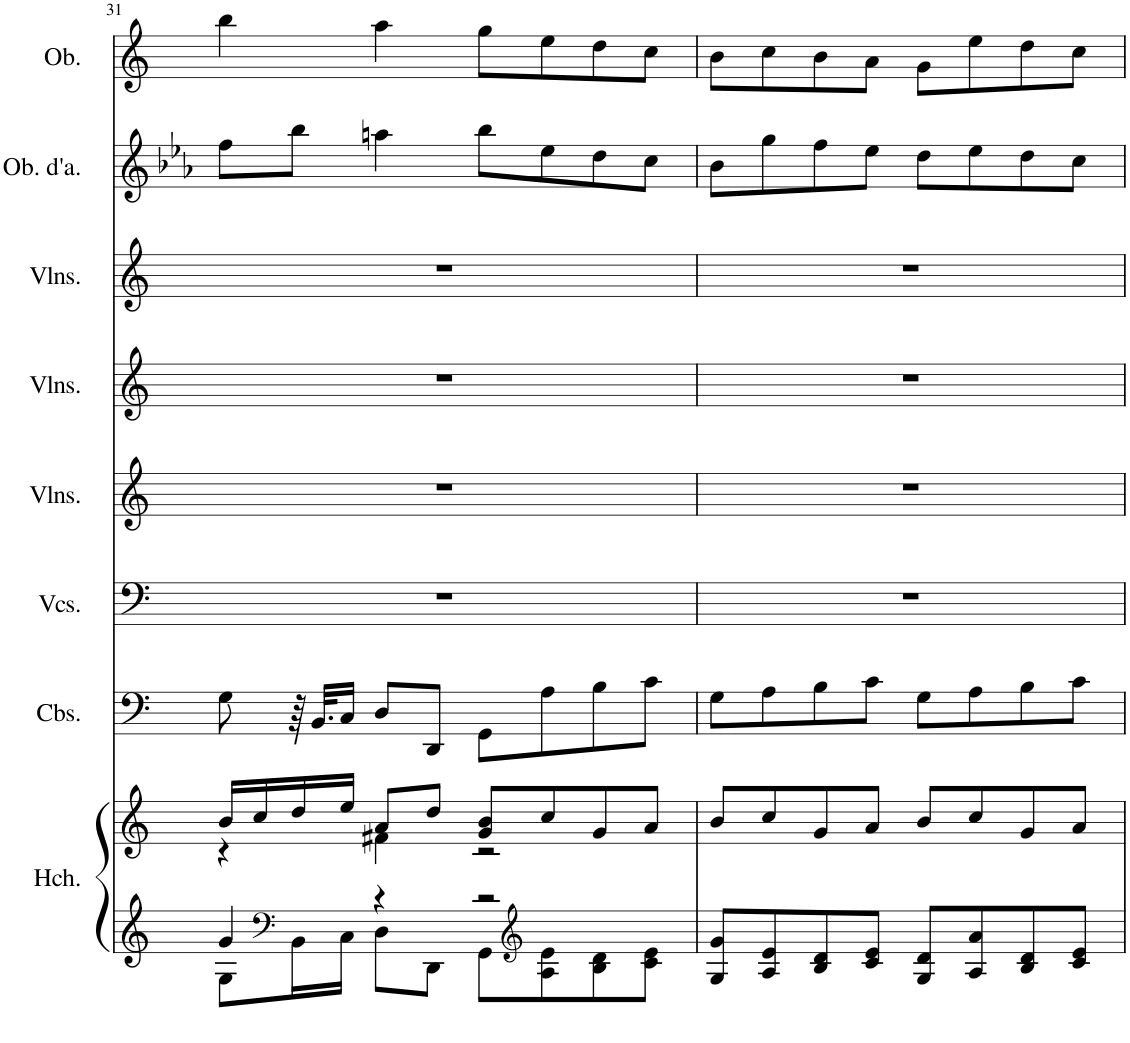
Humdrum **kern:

**kern	**kern	**kern	**kern	**kern	**kern	**kern	**kern	**kern
*part8	*part8	*part7	*part6	*part5	*part4	*part3	*part2	*part1
*staff9	*staff8	*staff7	*staff6	*staff5	*staff4	*staff3	*staff2	*staff1
*I"Harpsichord, Harpsichord	*	*I"Contrabasses, Double Bass	*I"Violoncellos, Cello	*I"Violins, Viola	*I"Violins, Violin II	*I"Violins, Violin I	*I"Oboe d'amore	*I"Oboe
*I'Hch.	*	*I'Cbs.	*I'Vcs.	*I'Vlns.	*I'Vlns.	*I'Vlns.	*I'Ob. d'a.	*I'Ob.
!!LO:PB:g=z
*clefG2	*clefG2	*clefF4	*clefF4	*clefG2	*clefG2	*clefG2	*clefG2	*clefG2
*	*	*Trd7c12	*	*	*	*	*Trd2c3	*
*k[]	*k[]	*k[]	*k[]	*k[]	*k[]	*k[]	*k[b-e-a-]	*k[]
*M4/4	*M4/4	*M4/4	*M4/4	*M4/4	*M4/4	*M4/4	*M4/4	*M4/4
=31	=31	=31	=31	=31	=31	=31	=31	=31
*^	*^	*	*	*	*	*	*	*
4g/	8G\L	16b/LL	4r	8G\	1r	1r	1r	1r	8ff\L	4bb\
.	.	16cc/	.	.	.	.	.	.	.	.
*clefF4	*	*	*	*	*	*	*	*	*	*
.	16BB\L	16dd/	.	64r	.	.	.	.	8bb-\J	.
.	.	.	.	32.BB/KLL	.	.	.	.	.	.
.	16C\JJ	16ee/JJ	.	16C/JJ	.	.	.	.	.	.
4r	8D\L	8a/L	4f#X\	8D/L	.	.	.	.	4aan\	4aa\
.	8DD\J	8dd/J	.	8DD/J	.	.	.	.	.	.
2r	8GG\L	8g/ 8b/L	2r	8GG\L	.	.	.	.	8bb-\L	8gg\L
*clefG2	*	*	*	*	*	*	*	*	*	*
.	8A\ 8e\	8cc/	.	8A\	.	.	.	.	8ee-\	8ee\
.	8B\ 8d\	8g/	.	8B\	.	.	.	.	8dd\	8dd\
.	8c\ 8e\J	8a/J	.	8c\J	.	.	.	.	8cc\J	8cc\J
*v	*v	*	*	*	*	*	*	*	*	*
*	*v	*v	*	*	*	*	*	*	*
=32	=32	=32	=32	=32	=32	=32	=32	=32
8G/ 8g/L	8b/L	8G\L	1r	1r	1r	1r	8b-\L	8b\L
8A/ 8e/	8cc/	8A\	.	.	.	.	8gg\	8cc\
8B/ 8d/	8g/	8B\	.	.	.	.	8ff\	8b\
8c/ 8e/J	8a/J	8c\J	.	.	.	.	8ee-\J	8a\J
8G/ 8d/L	8b/L	8G\L	.	.	.	.	8dd\L	8g\L
8A/ 8a/	8cc/	8A\	.	.	.	.	8ee-\	8ee\
8B/ 8d/	8g/	8B\	.	.	.	.	8dd\	8dd\
8c/ 8e/J	8a/J	8c\J	.	.	.	.	8cc\J	8cc\J
=	=	=	=	=	=	=	=	=
*-	*-	*-	*-	*-	*-	*-	*-	*-
